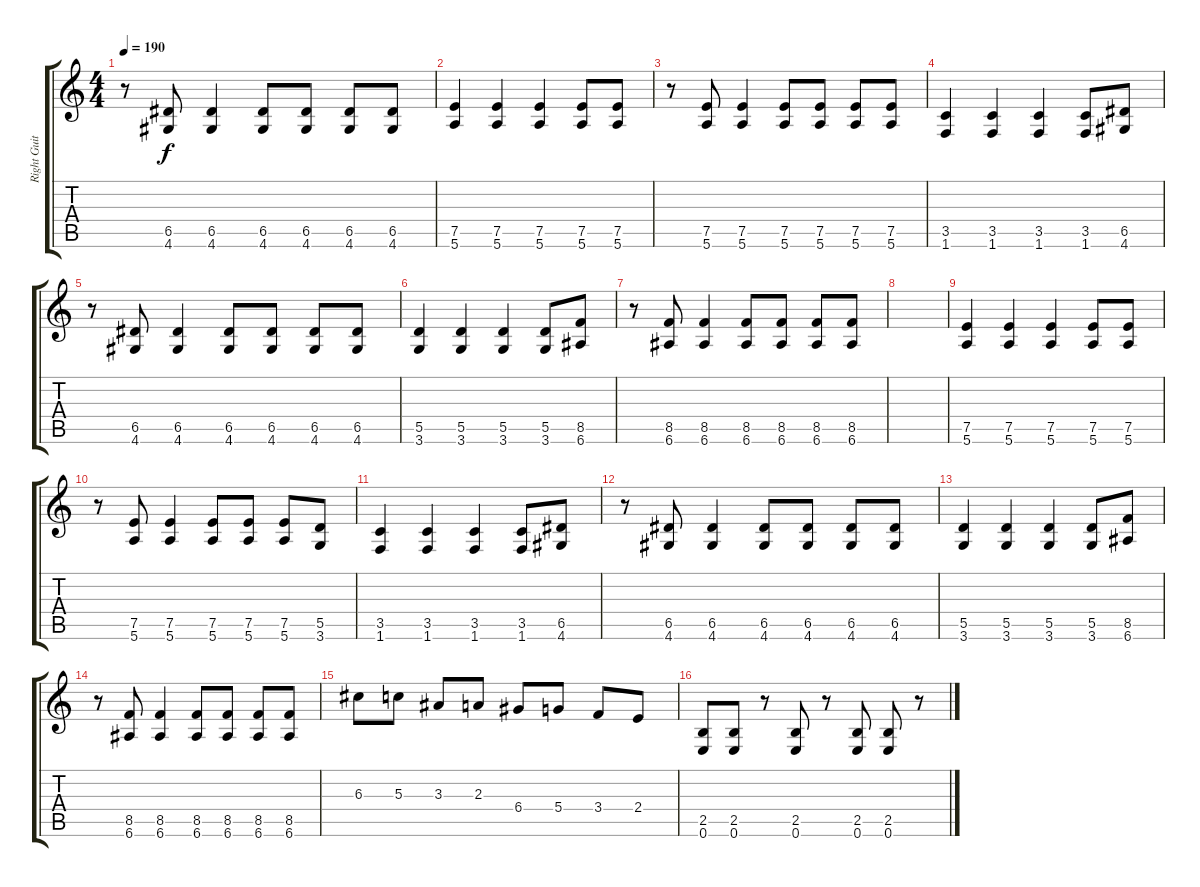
\track ("Right Guitar" "Right Guit") {instrument distortionguitar}
\staff {score tabs}
\tuning (E4 B3 G3 D3 A2 E2) {hide}
\ts (4 4)
\tempo 190
\clef g2
\ks c
r.8{dy f} (6.5 4.6).8 (6.5 4.6).4 (6.5 4.6).8 (6.5 4.6).8 (6.5 4.6).8 (6.5 4.6).8 |
(7.5 5.6).4 (7.5 5.6).4 (7.5 5.6).4 (7.5 5.6).8 (7.5 5.6).8 |
r.8 (7.5 5.6).8 (7.5 5.6).4 (7.5 5.6).8 (7.5 5.6).8 (7.5 5.6).8 (7.5 5.6).8 |
(3.5 1.6).4 (3.5 1.6).4 (3.5 1.6).4 (3.5 1.6).8 (6.5 4.6).8 |
r.8 (6.5 4.6).8 (6.5 4.6).4 (6.5 4.6).8 (6.5 4.6).8 (6.5 4.6).8 (6.5 4.6).8 |
(5.5 3.6).4 (5.5 3.6).4 (5.5 3.6).4 (5.5 3.6).8 (8.5 6.6).8 |
r.8 (8.5 6.6).8 (8.5 6.6).4 (8.5 6.6).8 (8.5 6.6).8 (8.5 6.6).8 (8.5 6.6).8 |
|
(7.5 5.6).4 (7.5 5.6).4 (7.5 5.6).4 (7.5 5.6).8 (7.5 5.6).8 |
r.8 (7.5 5.6).8 (7.5 5.6).4 (7.5 5.6).8 (7.5 5.6).8 (7.5 5.6).8 (5.5 3.6).8 |
(3.5 1.6).4 (3.5 1.6).4 (3.5 1.6).4 (3.5 1.6).8 (6.5 4.6).8 |
r.8 (6.5 4.6).8 (6.5 4.6).4 (6.5 4.6).8 (6.5 4.6).8 (6.5 4.6).8 (6.5 4.6).8 |
(5.5 3.6).4 (5.5 3.6).4 (5.5 3.6).4 (5.5 3.6).8 (8.5 6.6).8 |
r.8 (8.5 6.6).8 (8.5 6.6).4 (8.5 6.6).8 (8.5 6.6).8 (8.5 6.6).8 (8.5 6.6).8 |
6.3.8 5.3.8 3.3.8 2.3.8 6.4.8 5.4.8 3.4.8 2.4.8 |
(2.5 0.6).8 (2.5 0.6).8 r.8 (2.5 0.6).8 r.8 (2.5 0.6).8 (2.5 0.6).8 r.8
